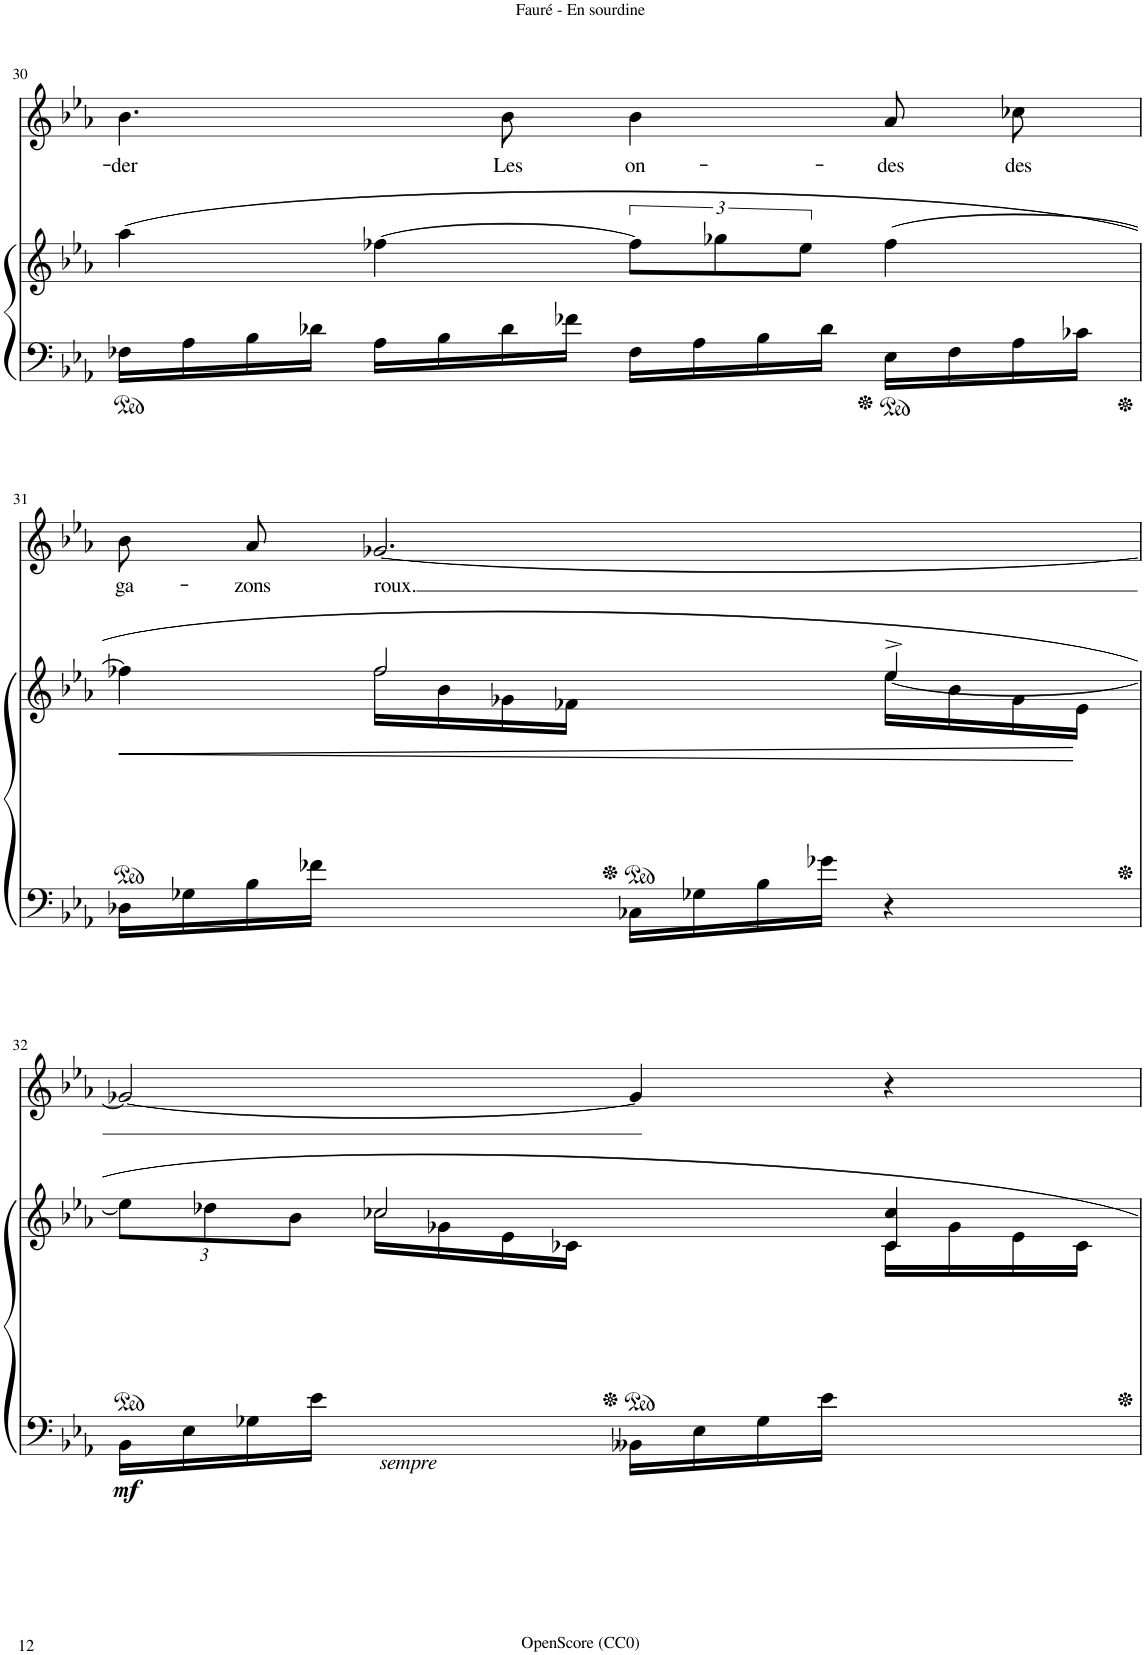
**kern	**kern	**dynam	**kern	**text
*part2	*part2	*part2	*part1	*part1
*staff3	*staff2	*staff2/3	*staff1	*staff1
*I"Piano	*	*	*I"Voix	*
*I'Pno	*	*	*	*
!!LO:PB:g=z
*clefF4	*clefG2	*	*clefG2	*
*k[b-e-a-]	*k[b-e-a-]	*	*k[b-e-a-]	*
*M4/4	*M4/4	*	*M4/4	*
*met(c)	*met(c)	*	*met(c)	*
=30	=30	=30	=30	=30
!	!	!	!	!LO:LY:b
16F-X\LL	4aa-\	.	4.b-\	-der
16A-\	.	.	.	.
16B-\	.	.	.	.
16d-X\JJ	.	.	.	.
16A-\LL	[4ff-X\	.	.	.
16B-\	.	.	.	.
!	!	!	!	!LO:LY:b
16d-\	.	.	8b-\	Les
16f-X\JJ	.	.	.	.
!	!	!	!	!LO:LY:b
16F-\LL	12ff-\L]	.	4b-\	on-
16A-\	.	.	.	.
.	12gg-X\	.	.	.
16B-\	.	.	.	.
.	12ee-\J	.	.	.
16d-\JJ	.	.	.	.
*ped	*	*	*	*
!	!	!	!	!LO:LY:b
16E-\LL	[4ff-\	.	8a-\L	-des
16F-\	.	.	.	.
!	!	!	!	!LO:LY:b
16A-\	.	.	8cc-X\J	des
16c-X\JJ	.	.	.	.
!!LO:LB:g=z
=31	=31	=31	=31	=31
!	!	!LO:HP:b	!	!LO:LY:b
*	*^	*	*	*
16D-X\LL	4ff-X\]	4ryy	<	8b-/L	ga-
16G-X\	.	.	.	.	.
!	!	!	!	!	!LO:LY:b
16B-\	.	.	.	8a-/J	-zons
16f-X\JJ	.	.	.	.	.
*	*ped	*	*	*	*
!	!	!	!	!	!LO:LY:b
4ryy	16ff-\LL	2ff-/	.	[2.g-X/	roux.
.	16b-\	.	.	.	.
.	16g-X\	.	.	.	.
.	16f-X\JJ	.	.	.	.
*	*Xped	*	*	*	*
*	*ped	*	*	*	*
16C-X\LL	4ryy	.	.	.	.
16G-X\	.	.	.	.	.
16B-\	.	.	.	.	.
16g-X\JJ	.	.	.	.	.
4r	[16ee-\LL	4ee-^/	.	.	.
.	16b-\	.	.	.	.
.	16g-\	.	.	.	.
.	16e-\JJ	.	[	.	.
!!LO:LB:g=z
=32	=32	=32	=32	=32	=32
*	*Xped	*	*	*	*
*	*ped	*	*	*	*
*	*Xbrackettup	*	*	*	*
!	!	!	!LO:DY:b=2	!	!
16BB-\LL	12ee-\L]	4ryy	mf	2g-X/_	.
16E-\	.	.	.	.	.
.	12dd-X\	.	.	.	.
16G-X\	.	.	.	.	.
.	12b-\J	.	.	.	.
16e-\JJ	.	.	.	.	.
!LO:TX:b:i:t=sempre	!	!	!	!	!
4ryy	16cc-X\LL	2cc-/	.	.	.
.	16g-X\	.	.	.	.
.	16e-\	.	.	.	.
.	16c-X\JJ	.	.	.	.
*	*Xped	*	*	*	*
16BB--X\LL	4ryy	.	.	4g-/]	.
16E-\	.	.	.	.	.
16G-\	.	.	.	.	.
16e-\JJ	.	.	.	.	.
4ryy	16c-\LL	4c-/ 4cc-/	.	4r	.
.	16g-\	.	.	.	.
.	16e-\	.	.	.	.
.	16c-\JJ	.	.	.	.
*	*v	*v	*	*	*
*	*Xped	*	*	*
=	=	=	=	=
*-	*-	*-	*-	*-
